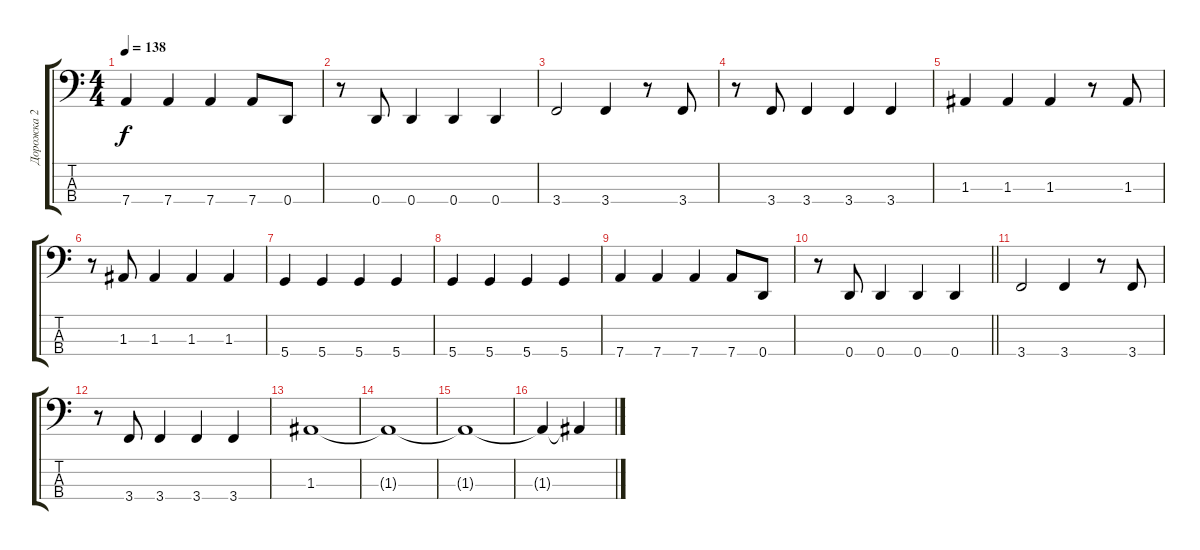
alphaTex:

\track ("Дорожка 2" "Дорожка 2") {instrument fretlessbass}
\staff {score tabs}
\tuning (G2 D2 A1 D1) {hide}
\ts (4 4)
\tempo 138
\clef f4
\ks c
7.4.4{dy f} 7.4.4 7.4.4 7.4.8 0.4.8 |
r.8 0.4.8 0.4.4 0.4.4 0.4.4 |
3.4.2 3.4.4 r.8 3.4.8 |
r.8 3.4.8 3.4.4 3.4.4 3.4.4 |
1.3.4 1.3.4 1.3.4 r.8 1.3.8 |
r.8 1.3.8 1.3.4 1.3.4 1.3.4 |
5.4.4 5.4.4 5.4.4 5.4.4 |
5.4.4 5.4.4 5.4.4 5.4.4 |
7.4.4 7.4.4 7.4.4 7.4.8 0.4.8 |
\barLineRight lightlight
r.8 0.4.8 0.4.4 0.4.4 0.4.4 |
3.4.2 3.4.4 r.8 3.4.8 |
r.8 3.4.8 3.4.4 3.4.4 3.4.4 |
1.3.1 |
1.3{t}.1 |
1.3{t}.1 |
1.3{t}.4 1.3{t}.4
